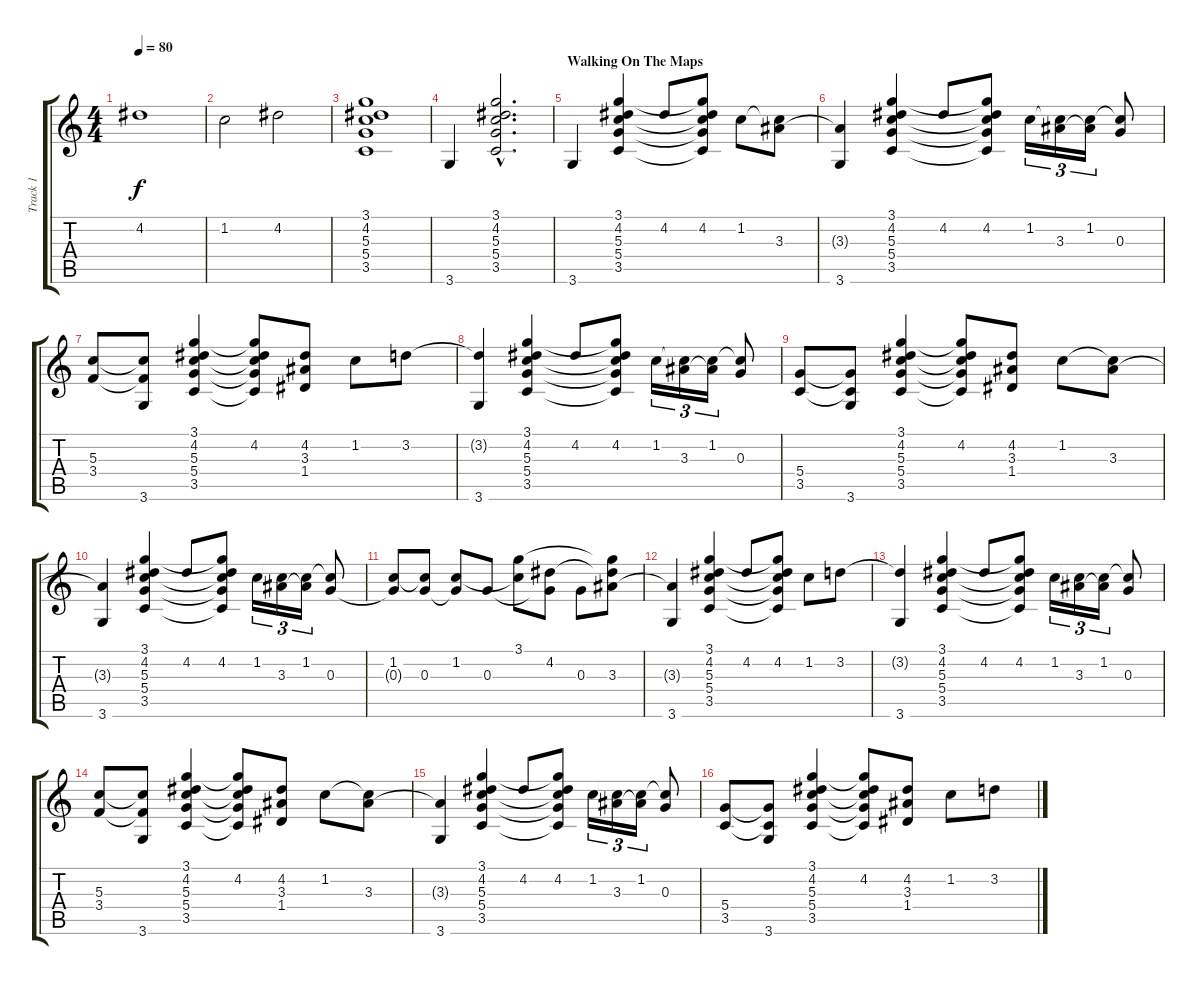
\track ("Track 1" "Track 1") {instrument acousticguitarsteel}
\staff {score tabs}
\tuning (E4 B3 G3 D3 A2 E2) {hide}
\ts (4 4)
\tempo 80
\clef g2
\ks c
4.2.1{dy f instrument acousticguitarsteel} |
1.2.2 4.2.2 |
(3.1 4.2 5.3 5.4 3.5).1 |
3.6.4 (3.1{hac} 4.2{hac} 5.3{hac} 5.4{hac} 3.5{hac}).2{d} |
\section ("" "Walking On The Maps")
3.6.4 (3.1 4.2 5.3 5.4 3.5).4 4.2.8 (3.1{t} 4.2 5.3{t} 5.4{t} 3.5{t}).8 1.2.8 (1.2{t} 3.3).8 |
(3.3{t} 3.6).4 (3.1 4.2 5.3 5.4 3.5).4 4.2.8 (3.1{t} 4.2 5.3{t} 5.4{t} 3.5{t}).8 1.2.16{tu (3 2)} (1.2{t} 3.3).16{tu (3 2)} (1.2 3.3{t}).16{tu (3 2)} (1.2{t} 0.3).8 |
(5.3 3.4).8 (5.3{t} 3.4{t} 3.6).8 (3.1 4.2 5.3 5.4 3.5).4 (3.1{t} 4.2 5.3{t} 5.4{t} 3.5{t}).8 (4.2 3.3 1.4).8 1.2.8 3.2.8 |
(3.2{t} 3.6).4 (3.1 4.2 5.3 5.4 3.5).4 4.2.8 (3.1{t} 4.2 5.3{t} 5.4{t} 3.5{t}).8 1.2.16{tu (3 2)} (1.2{t} 3.3).16{tu (3 2)} (1.2 3.3{t}).16{tu (3 2)} (1.2{t} 0.3).8 |
(5.4 3.5).8 (5.4{t} 3.5{t} 3.6).8 (3.1 4.2 5.3 5.4 3.5).4 (3.1{t} 4.2 5.3{t} 5.4{t} 3.5{t}).8 (4.2 3.3 1.4).8 1.2.8 (1.2{t} 3.3).8 |
(3.3{t} 3.6).4 (3.1 4.2 5.3 5.4 3.5).4 4.2.8 (3.1{t} 4.2 5.3{t} 5.4{t} 3.5{t}).8 1.2.16{tu (3 2)} (1.2{t} 3.3).16{tu (3 2)} (1.2 3.3{t}).16{tu (3 2)} (1.2{t} 0.3).8 |
(1.2 0.3{t}).8 (1.2{t} 0.3).8 (1.2 0.3{t}).8 0.3.8 (3.1 1.2{t}).8 (4.2 0.3{t}).8 0.3.8 (3.1{t} 4.2{t} 3.3).8 |
(3.3{t} 3.6).4 (3.1 4.2 5.3 5.4 3.5).4 4.2.8 (3.1{t} 4.2 5.3{t} 5.4{t} 3.5{t}).8 1.2.8 3.2.8 |
(3.2{t} 3.6).4 (3.1 4.2 5.3 5.4 3.5).4 4.2.8 (3.1{t} 4.2 5.3{t} 5.4{t} 3.5{t}).8 1.2.16{tu (3 2)} (1.2{t} 3.3).16{tu (3 2)} (1.2 3.3{t}).16{tu (3 2)} (1.2{t} 0.3).8 |
(5.3 3.4).8 (5.3{t} 3.4{t} 3.6).8 (3.1 4.2 5.3 5.4 3.5).4 (3.1{t} 4.2 5.3{t} 5.4{t} 3.5{t}).8 (4.2 3.3 1.4).8 1.2.8 (1.2{t} 3.3).8 |
(3.3{t} 3.6).4 (3.1 4.2 5.3 5.4 3.5).4 4.2.8 (3.1{t} 4.2 5.3{t} 5.4{t} 3.5{t}).8 1.2.16{tu (3 2)} (1.2{t} 3.3).16{tu (3 2)} (1.2 3.3{t}).16{tu (3 2)} (1.2{t} 0.3).8 |
(5.4 3.5).8 (5.4{t} 3.5{t} 3.6).8 (3.1 4.2 5.3 5.4 3.5).4 (3.1{t} 4.2 5.3{t} 5.4{t} 3.5{t}).8 (4.2 3.3 1.4).8 1.2.8 3.2.8
